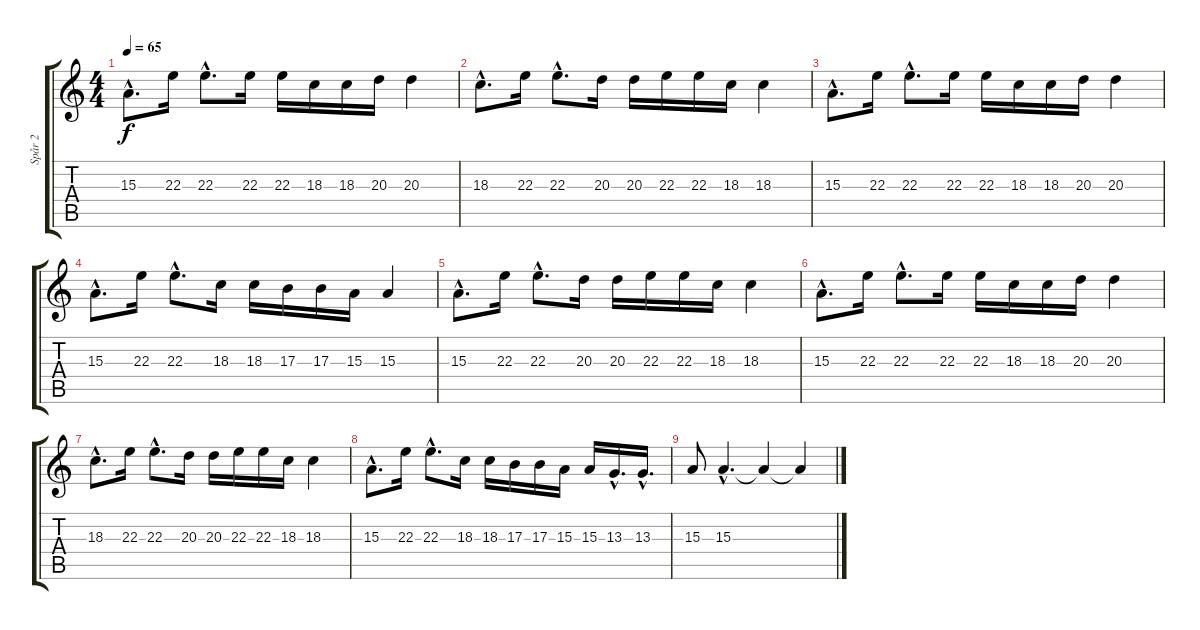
\track ("Spår 2" "Spår 2") {instrument lead1square}
\staff {score tabs}
\tuning (Eb4 Bb3 Gb3 Db3 Ab2 Eb2) {hide}
\ts (4 4)
\tempo 65
\clef g2
\ks c
15.3{hac}.8{d dy f} 22.3.16 22.3{hac}.8{d} 22.3.16 22.3.16 18.3.16 18.3.16 20.3.16 20.3.4 |
18.3{hac}.8{d} 22.3.16 22.3{hac}.8{d} 20.3.16 20.3.16 22.3.16 22.3.16 18.3.16 18.3.4 |
15.3{hac}.8{d} 22.3.16 22.3{hac}.8{d} 22.3.16 22.3.16 18.3.16 18.3.16 20.3.16 20.3.4 |
15.3{hac}.8{d} 22.3.16 22.3{hac}.8{d} 18.3.16 18.3.16 17.3.16 17.3.16 15.3.16 15.3.4 |
15.3{hac}.8{d} 22.3.16 22.3{hac}.8{d} 20.3.16 20.3.16 22.3.16 22.3.16 18.3.16 18.3.4 |
15.3{hac}.8{d} 22.3.16 22.3{hac}.8{d} 22.3.16 22.3.16 18.3.16 18.3.16 20.3.16 20.3.4 |
18.3{hac}.8{d} 22.3.16 22.3{hac}.8{d} 20.3.16 20.3.16 22.3.16 22.3.16 18.3.16 18.3.4 |
15.3{hac}.8{d} 22.3.16 22.3{hac}.8{d} 18.3.16 18.3.16 17.3.16 17.3.16 15.3.16 15.3.16 13.3{hac}.16{d} 13.3{hac}.16{d} |
15.3.8 15.3{hac}.4{d} 15.3{t}.4 15.3{t}.4
